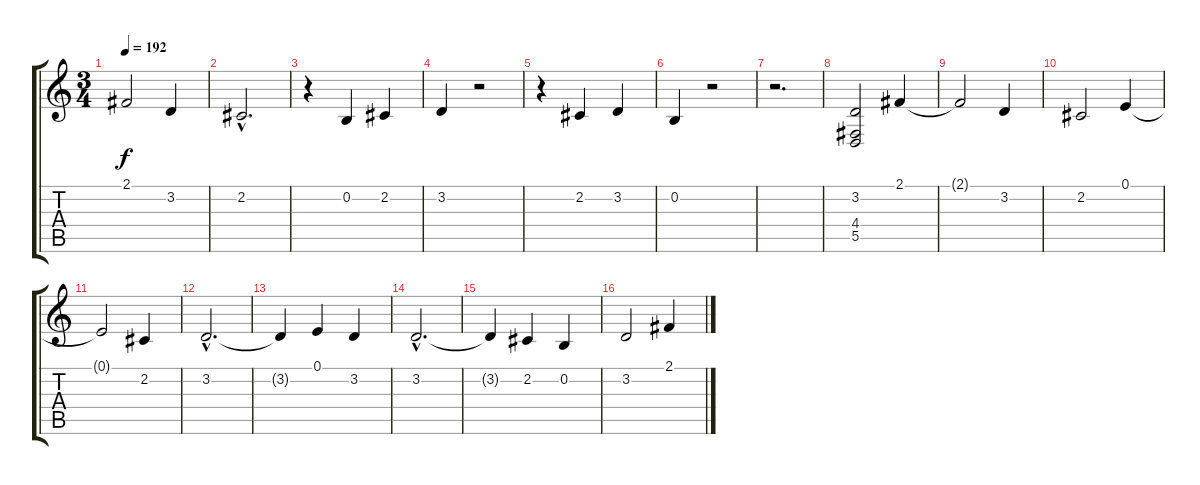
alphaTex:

\track "" {instrument fx4atmosphere}
\staff {score tabs}
\tuning (E4 B3 G3 D3 A2 E2) {hide}
\ts (3 4)
\tempo 192
\clef g2
\ks c
2.1{t}.2{dy f} 3.2.4 |
2.2{hac}.2{d} |
r.4 0.2.4 2.2.4 |
3.2.4 r.2 |
r.4 2.2.4 3.2.4 |
0.2.4 r.2 |
r.2{d} |
(3.2 4.4 5.5).2 2.1.4 |
2.1{t}.2 3.2.4 |
2.2.2 0.1.4 |
0.1{t}.2 2.2.4 |
3.2{hac}.2{d} |
3.2{t}.4 0.1.4 3.2.4 |
3.2{hac}.2{d} |
3.2{t}.4 2.2.4 0.2.4 |
3.2.2 2.1.4
